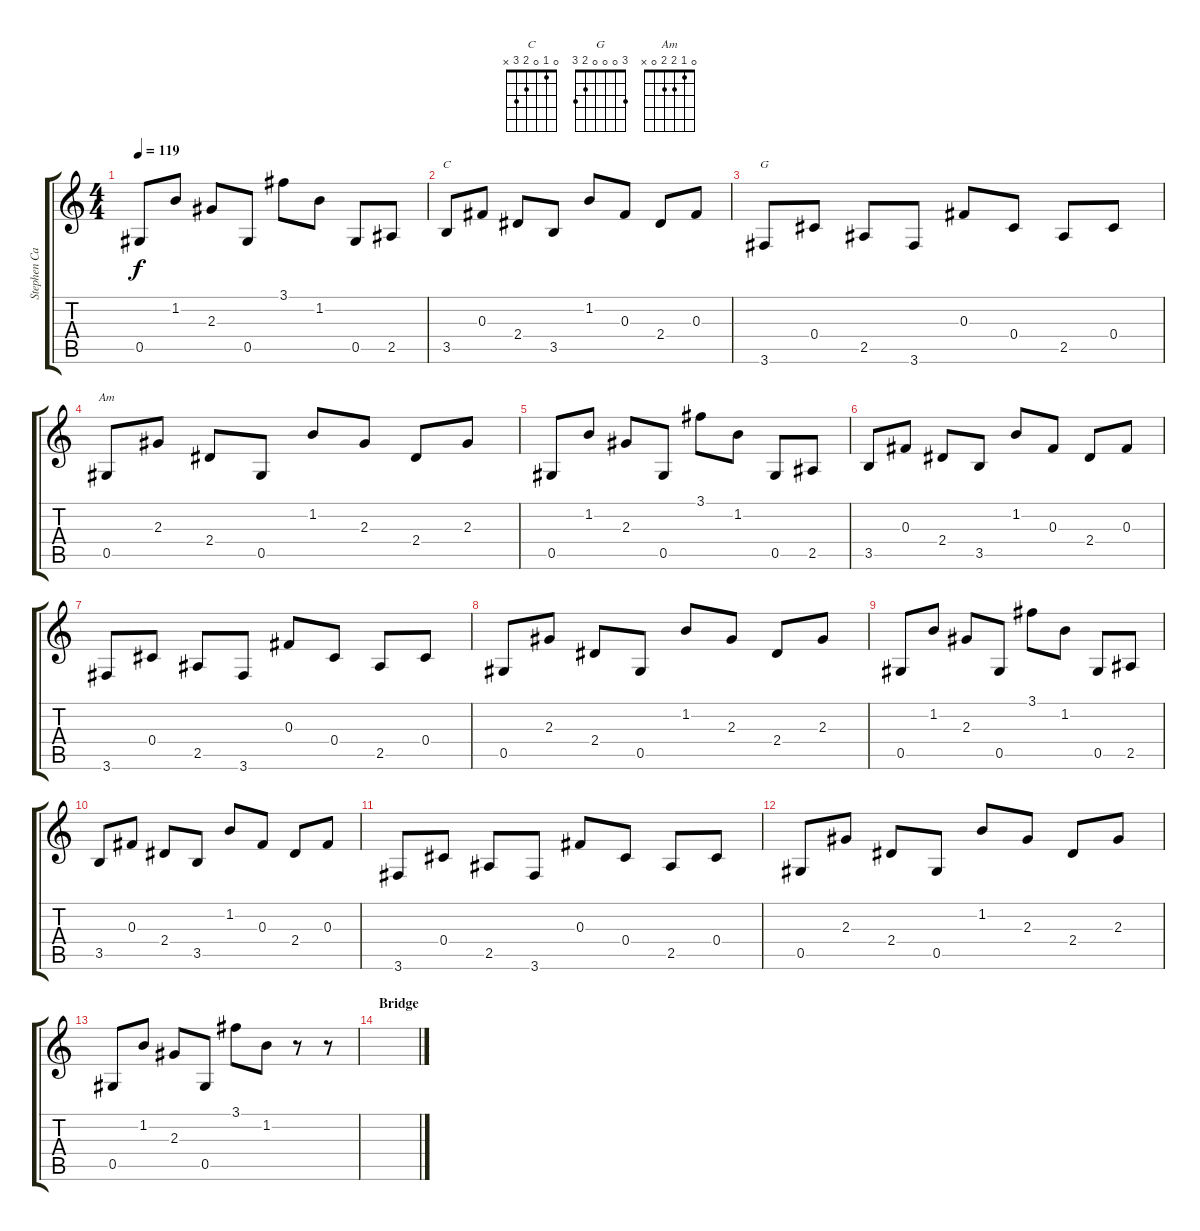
\track ("Stephen Carpenter" "Stephen Ca") {instrument distortionguitar}
\staff {score tabs}
\tuning (Eb4 Bb3 Gb3 Db3 Ab2 Eb2) {hide}
\chord ("C" 0 1 0 2 3 x)
\chord ("G" 3 0 0 0 2 3)
\chord ("Am" 0 1 2 2 0 x)
\ts (4 4)
\tempo 119
\clef g2
\ks c
0.5.8{dy f} 1.2.8 2.3.8 0.5.8 3.1.8 1.2.8 0.5.8 2.5.8 |
3.5.8{ch "C"} 0.3.8 2.4.8 3.5.8 1.2.8 0.3.8 2.4.8 0.3.8 |
3.6.8{ch "G"} 0.4.8 2.5.8 3.6.8 0.3.8 0.4.8 2.5.8 0.4.8 |
0.5.8{ch "Am"} 2.3.8 2.4.8 0.5.8 1.2.8 2.3.8 2.4.8 2.3.8 |
0.5.8 1.2.8 2.3.8 0.5.8 3.1.8 1.2.8 0.5.8 2.5.8 |
3.5.8 0.3.8 2.4.8 3.5.8 1.2.8 0.3.8 2.4.8 0.3.8 |
3.6.8 0.4.8 2.5.8 3.6.8 0.3.8 0.4.8 2.5.8 0.4.8 |
0.5.8 2.3.8 2.4.8 0.5.8 1.2.8 2.3.8 2.4.8 2.3.8 |
0.5.8 1.2.8 2.3.8 0.5.8 3.1.8 1.2.8 0.5.8 2.5.8 |
3.5.8 0.3.8 2.4.8 3.5.8 1.2.8 0.3.8 2.4.8 0.3.8 |
3.6.8 0.4.8 2.5.8 3.6.8 0.3.8 0.4.8 2.5.8 0.4.8 |
0.5.8 2.3.8 2.4.8 0.5.8 1.2.8 2.3.8 2.4.8 2.3.8 |
0.5.8 1.2.8 2.3.8 0.5.8 3.1.8 1.2.8 r.8 r.8 |
\section ("" "Bridge")
